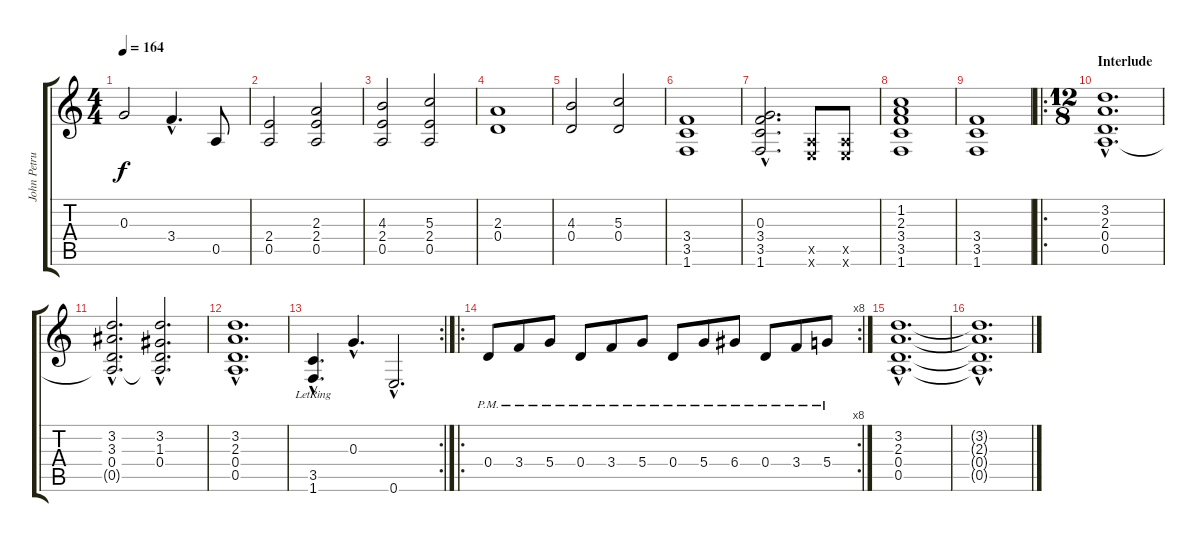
\track ("John Petrucci 2" "John Petru") {instrument distortionguitar}
\staff {score tabs}
\tuning (E4 B3 G3 D3 A2 E2) {hide}
\ts (4 4)
\tempo 164
\clef g2
\ks c
0.3{t}.2{dy f} 3.4{hac}.4{d} 0.5.8 |
(2.4 0.5).2 (2.3 2.4 0.5).2 |
(4.3 2.4 0.5).2 (5.3 2.4 0.5).2 |
(2.3 0.4).1 |
(4.3 0.4).2 (5.3 0.4).2 |
(3.4 3.5 1.6).1 |
(0.3{hac} 3.4{hac} 3.5{hac} 1.6{hac}).2{d} (0.5{x} 0.6{x}).8 (0.5{x} 0.6{x}).8 |
(1.2 2.3 3.4 3.5 1.6).1 |
(3.4 3.5 1.6).1 |
\ro
\ts (12 8)
\section ("" "Interlude")
(3.2{hac} 2.3{hac} 0.4{hac} 0.5{hac}).1{d} |
(3.2{hac} 3.3{hac} 0.4{hac} 0.5{hac t}).2{d} (3.2{hac} 1.3{hac} 0.4{hac} 0.5{hac t}).2{d} |
(3.2{hac} 2.3{hac} 0.4{hac} 0.5{hac}).1{d} |
\rc 2
(3.5{hac lr} 1.6{hac lr}).4{d} 0.3{hac}.4{d} 0.6{hac}.2{d} |
\ro
\rc 8
0.4{pm}.8 3.4{pm}.8 5.4{pm}.8 0.4{pm}.8 3.4{pm}.8 5.4{pm}.8 0.4{pm}.8 5.4{pm}.8 6.4{pm}.8 0.4{pm}.8 3.4{pm}.8 5.4{pm}.8 |
(3.2{hac} 2.3{hac} 0.4{hac} 0.5{hac}).1{d} |
(3.2{hac t} 2.3{hac t} 0.4{hac t} 0.5{hac t}).1{d}
